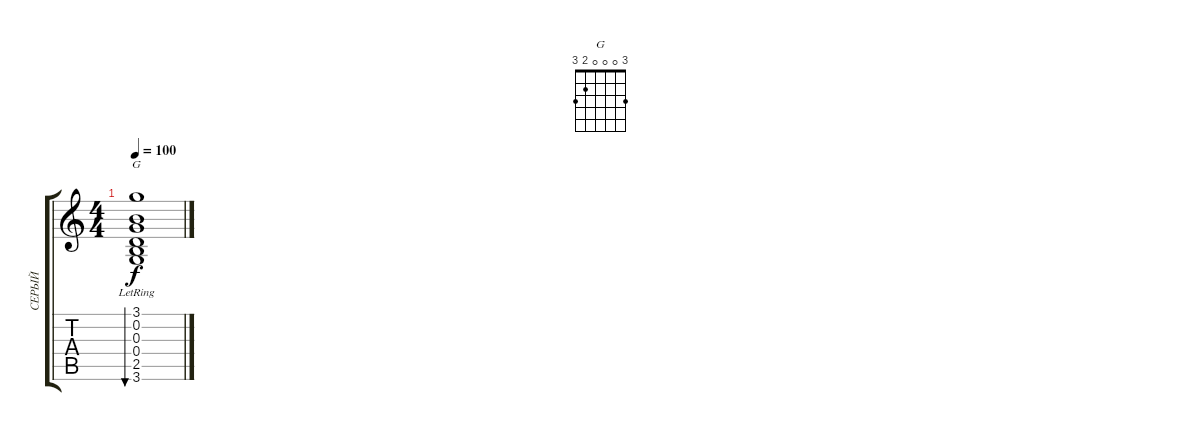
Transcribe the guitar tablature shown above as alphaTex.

\track ("СЕРЫЙ" "СЕРЫЙ") {instrument acousticguitarsteel}
\staff {score tabs}
\tuning (E4 B3 G3 D3 A2 E2) {hide}
\chord ("G" 3 0 0 0 2 3)
\ts (4 4)
\tempo 100
\clef g2
\ks c
(3.1{lr} 0.2 0.3 0.4 2.5 3.6).1{bu 30 ch "G" dy f}
